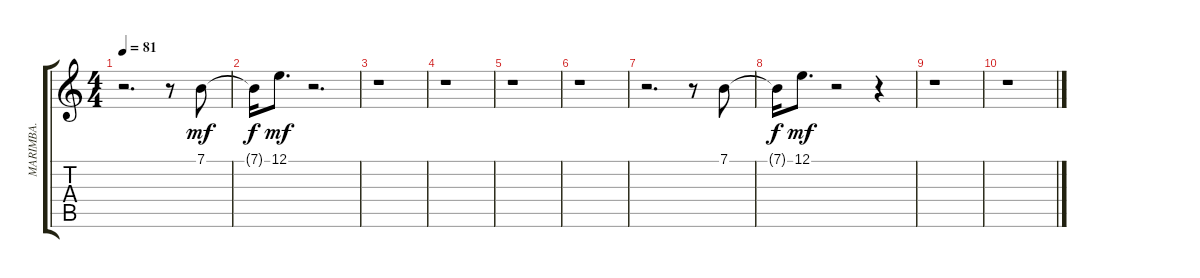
\track ("MARIMBA." "MARIMBA.") {instrument acousticgrandpiano}
\staff {score tabs}
\tuning (E4 B3 G3 D3 A2 E2) {hide}
\ts (4 4)
\tempo 81
\clef g2
\ks c
r.2{d dy mf} r.8 7.1.8 |
7.1{t}.16{dy f} 12.1.8{d dy mf} r.2{d} |
r.1 |
r.1 |
r.1 |
r.1 |
r.2{d} r.8 7.1.8 |
7.1{t}.16{dy f} 12.1.8{d dy mf} r.2 r.4 |
r.1 |
r.1
